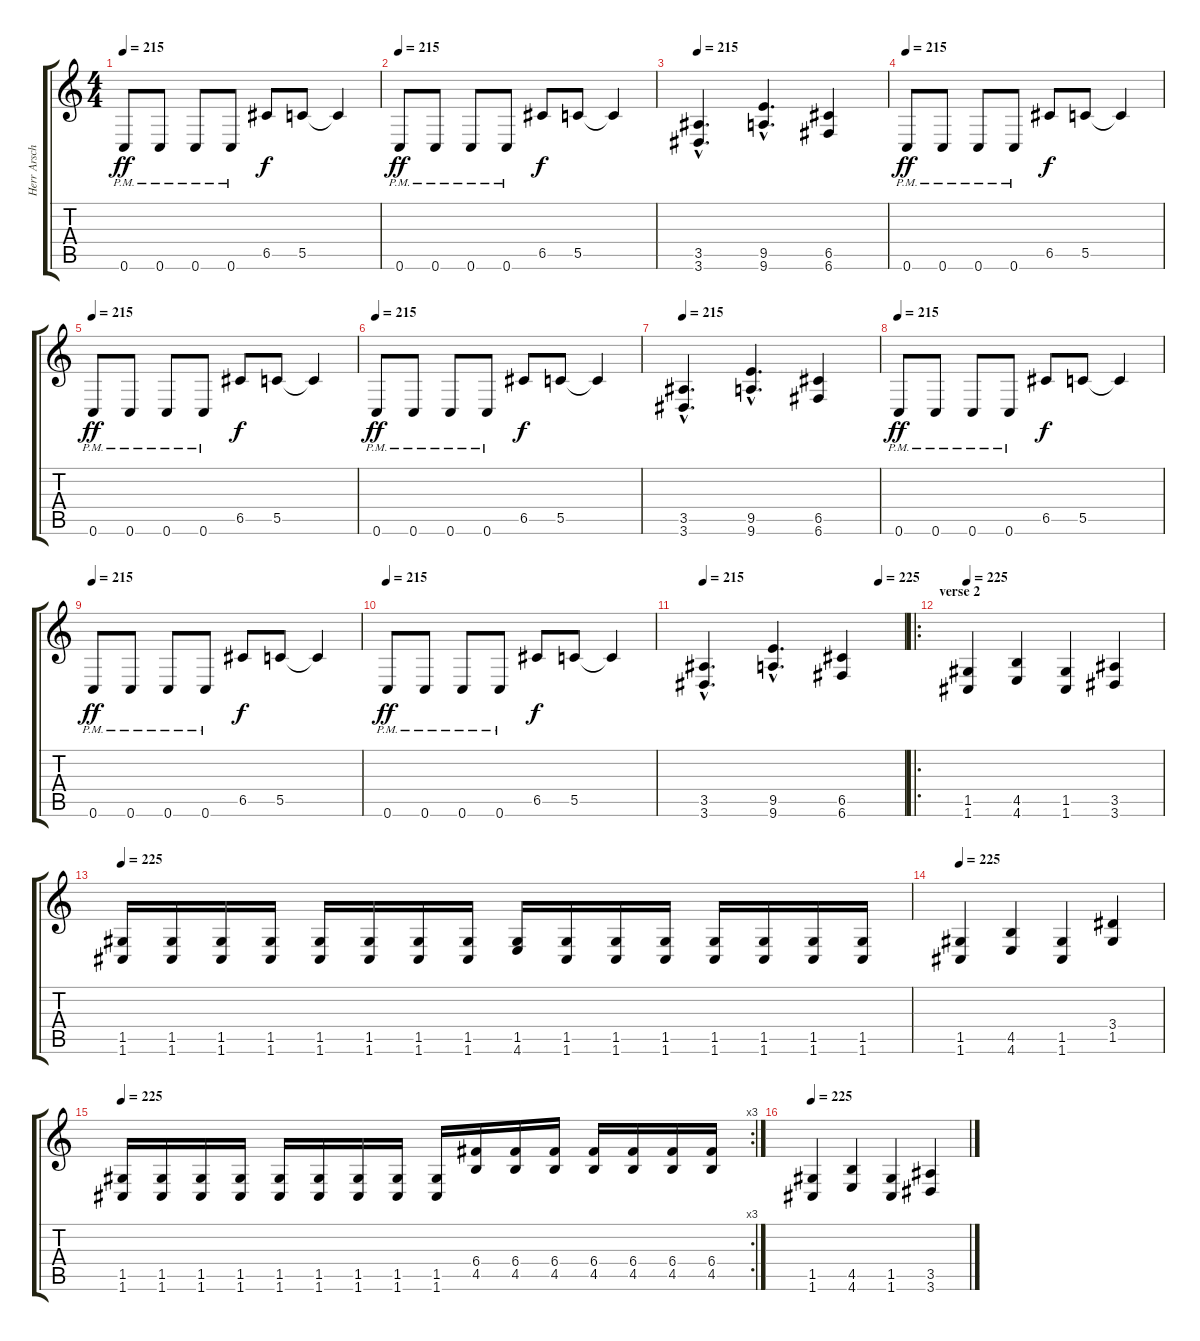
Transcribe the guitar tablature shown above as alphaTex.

\track ("Herr Arschstein" "Herr Arsch") {instrument distortionguitar}
\staff {score tabs}
\tuning (D4 A3 F3 C3 G2 C2) {hide}
\ts (4 4)
\tempo 215
\clef g2
\ks c
0.6{pm}.8{dy ff} 0.6{pm}.8 0.6{pm}.8 0.6{pm}.8 6.5.8{dy f} 5.5.8 5.5{t}.4 |
\tempo 215
0.6{pm}.8{dy ff} 0.6{pm}.8 0.6{pm}.8 0.6{pm}.8 6.5.8{dy f} 5.5.8 5.5{t}.4 |
\tempo 215
(3.5{hac} 3.6{hac}).4{d} (9.5{hac} 9.6{hac}).4{d} (6.5 6.6).4 |
\tempo 215
0.6{pm}.8{dy ff} 0.6{pm}.8 0.6{pm}.8 0.6{pm}.8 6.5.8{dy f} 5.5.8 5.5{t}.4 |
\tempo 215
0.6{pm}.8{dy ff} 0.6{pm}.8 0.6{pm}.8 0.6{pm}.8 6.5.8{dy f} 5.5.8 5.5{t}.4 |
\tempo 215
0.6{pm}.8{dy ff} 0.6{pm}.8 0.6{pm}.8 0.6{pm}.8 6.5.8{dy f} 5.5.8 5.5{t}.4 |
\tempo 215
(3.5{hac} 3.6{hac}).4{d} (9.5{hac} 9.6{hac}).4{d} (6.5 6.6).4 |
\tempo 215
0.6{pm}.8{dy ff} 0.6{pm}.8 0.6{pm}.8 0.6{pm}.8 6.5.8{dy f} 5.5.8 5.5{t}.4 |
\tempo 215
0.6{pm}.8{dy ff} 0.6{pm}.8 0.6{pm}.8 0.6{pm}.8 6.5.8{dy f} 5.5.8 5.5{t}.4 |
\tempo 215
0.6{pm}.8{dy ff} 0.6{pm}.8 0.6{pm}.8 0.6{pm}.8 6.5.8{dy f} 5.5.8 5.5{t}.4 |
\tempo 215
\tempo (225 0.875)
(3.5{hac} 3.6{hac}).4{d} (9.5{hac} 9.6{hac}).4{d} (6.5 6.6).4 |
\ro
\section ("" "verse 2")
\tempo 225
(1.5 1.6).4 (4.5 4.6).4 (1.5 1.6).4 (3.5 3.6).4 |
\tempo 225
(1.5 1.6).16 (1.5 1.6).16 (1.5 1.6).16 (1.5 1.6).16 (1.5 1.6).16 (1.5 1.6).16 (1.5 1.6).16 (1.5 1.6).16 (1.5 4.6).16 (1.5 1.6).16 (1.5 1.6).16 (1.5 1.6).16 (1.5 1.6).16 (1.5 1.6).16 (1.5 1.6).16 (1.5 1.6).16 |
\tempo 225
(1.5 1.6).4 (4.5 4.6).4 (1.5 1.6).4 (3.4 1.5).4 |
\rc 3
\tempo 225
(1.5 1.6).16 (1.5 1.6).16 (1.5 1.6).16 (1.5 1.6).16 (1.5 1.6).16 (1.5 1.6).16 (1.5 1.6).16 (1.5 1.6).16 (1.5 1.6).16 (6.4 4.5).16 (6.4 4.5).16 (6.4 4.5).16 (6.4 4.5).16 (6.4 4.5).16 (6.4 4.5).16 (6.4 4.5).16 |
\tempo 225
(1.5 1.6).4 (4.5 4.6).4 (1.5 1.6).4 (3.5 3.6).4
